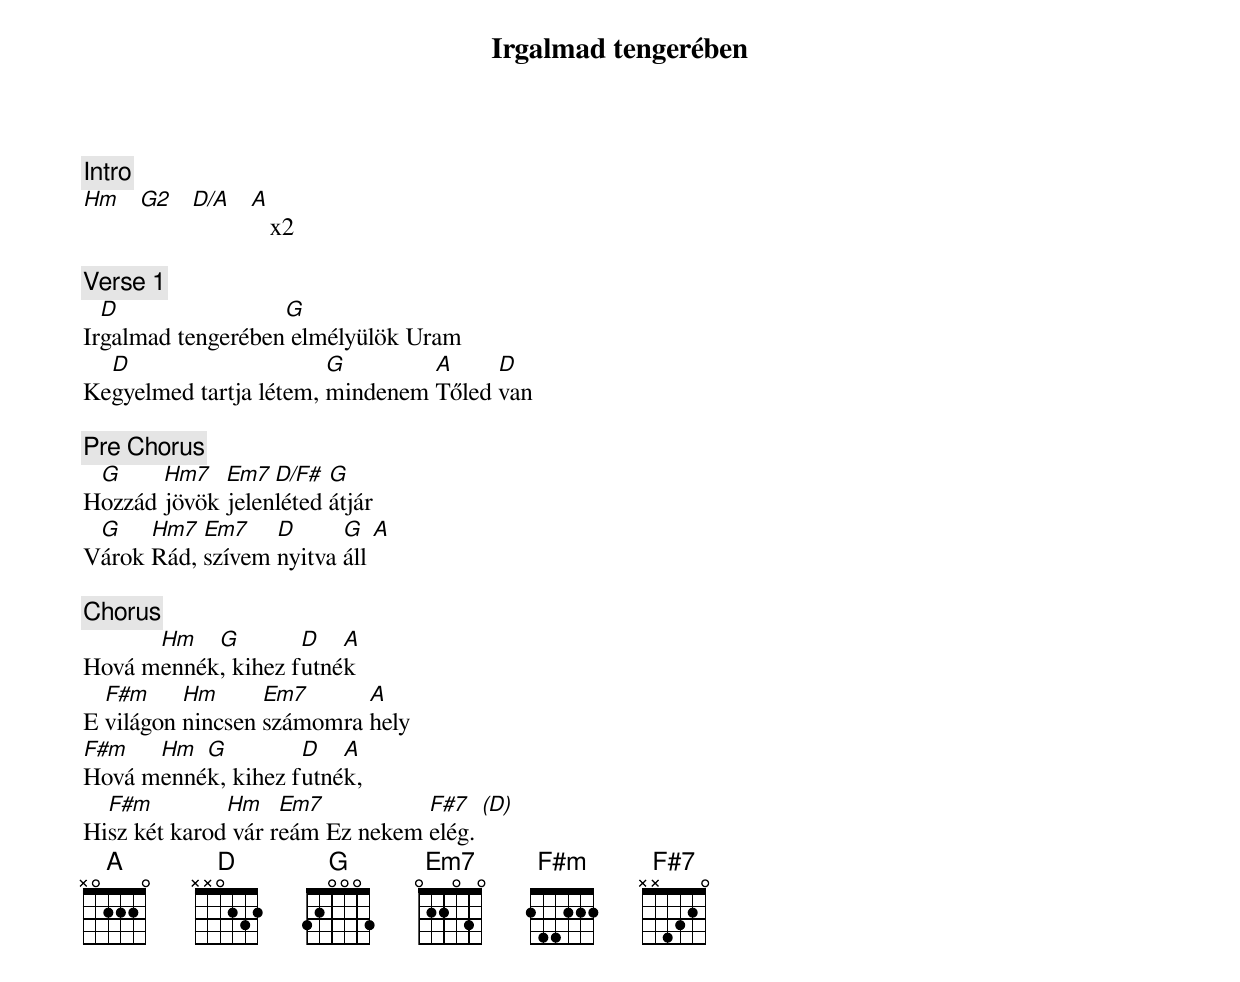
{title: Irgalmad tengerében}
{subtitle: }

{c: Intro}
[Hm]   [G2]   [D/A]   [A]   x2

 {c: Verse 1}
Ir[D]galmad tengerében[G] elmélyülök Uram
Ke[D]gyelmed tartja létem, [G]mindenem [A]Tőled [D]van

{c: Pre Chorus}
H[G]ozzád [Hm7]jövök [Em7]jelen[D/F#]léted [G]átjár
V[G]árok [Hm7]Rád, [Em7]szívem [D]nyitva [G]áll [A]

{c: Chorus}
Hová m[Hm]ennék[G], kihez f[D]utné[A]k
E [F#m]világon [Hm]nincsen [Em7]számomra [A]hely
[F#m]Hová m[Hm]enné[G]k, kihez f[D]utné[A]k,
Hi[F#m]sz két karod[Hm] vár r[Em7]eám Ez nekem [F#7]elég. [(D)]
